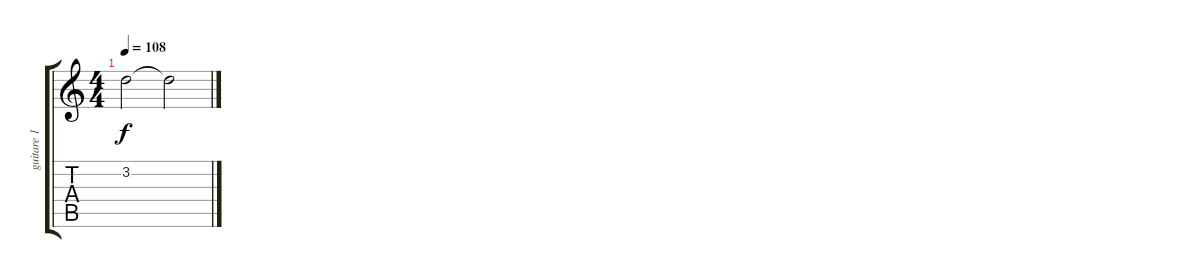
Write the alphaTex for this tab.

\track ("guitare 1" "guitare 1") {instrument acousticguitarsteel}
\staff {score tabs}
\tuning (E4 B3 G3 D3 A2 E2) {hide}
\ts (4 4)
\tempo 108
\clef g2
\ks c
3.2.2{dy f} 3.2{t}.2
